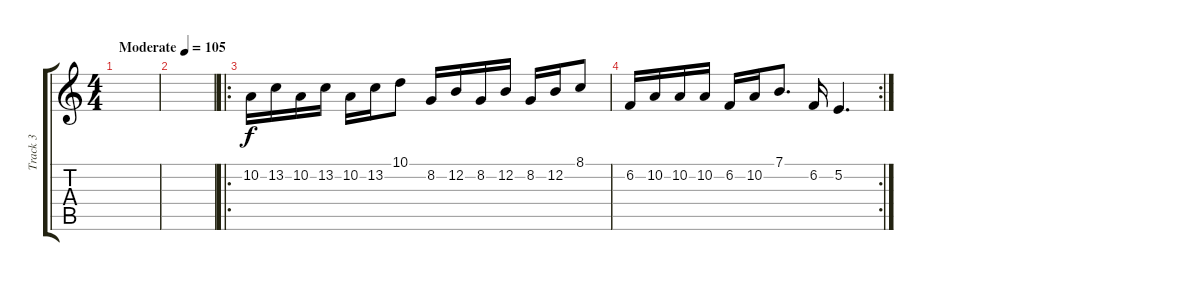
\track ("Track 3" "Track 3") {instrument trumpet}
\staff {score tabs}
\tuning (E4 B3 G3 D3 A2 E2) {hide}
\ts (4 4)
\tempo (105 "Moderate")
\clef g2
\ks c
|
|
\ro
10.2.16 13.2.16 10.2.16 13.2.16 10.2.16 13.2.16 10.1.8 8.2.16 12.2.16 8.2.16 12.2.16 8.2.16 12.2.16 8.1.8 |
\rc 2
6.2.16 10.2.16 10.2.16 10.2.16 6.2.16 10.2.16 7.1.8{d} 6.2.16 5.2.4{d}
